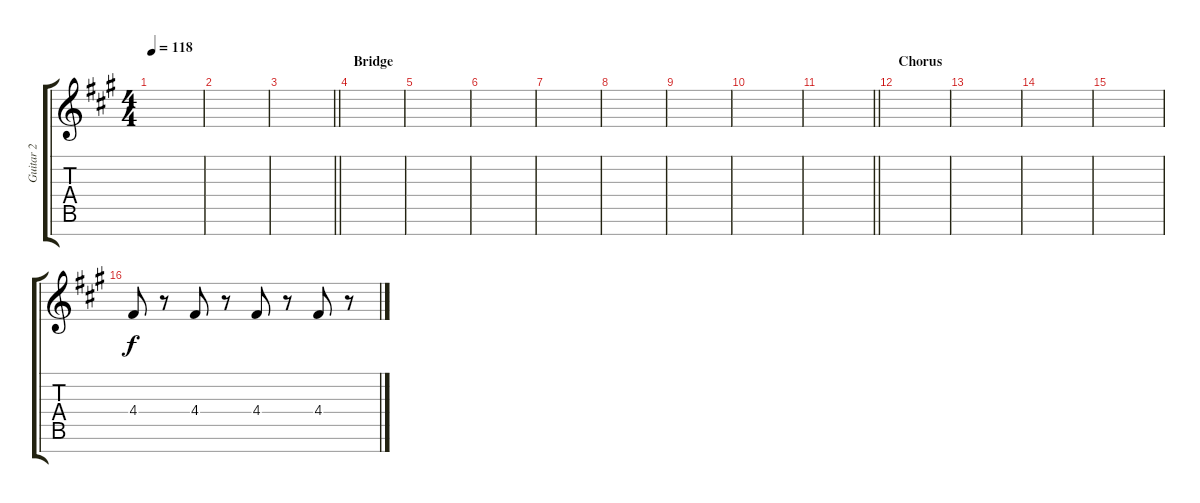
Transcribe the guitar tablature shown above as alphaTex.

\track ("Guitar 2" "Guitar 2") {instrument electricguitarjazz}
\staff {score tabs}
\tuning (E4 B3 G3 D3 A2 E2 B1) {hide}
\ts (4 4)
\tempo 118
\clef g2
\ks f#minor
|
|
\barLineRight lightlight
|
\section ("" "Bridge")
|
|
|
|
|
|
|
\barLineRight lightlight
|
\section ("" "Chorus")
|
|
|
|
4.4.8 r.8 4.4.8 r.8 4.4.8 r.8 4.4.8 r.8
